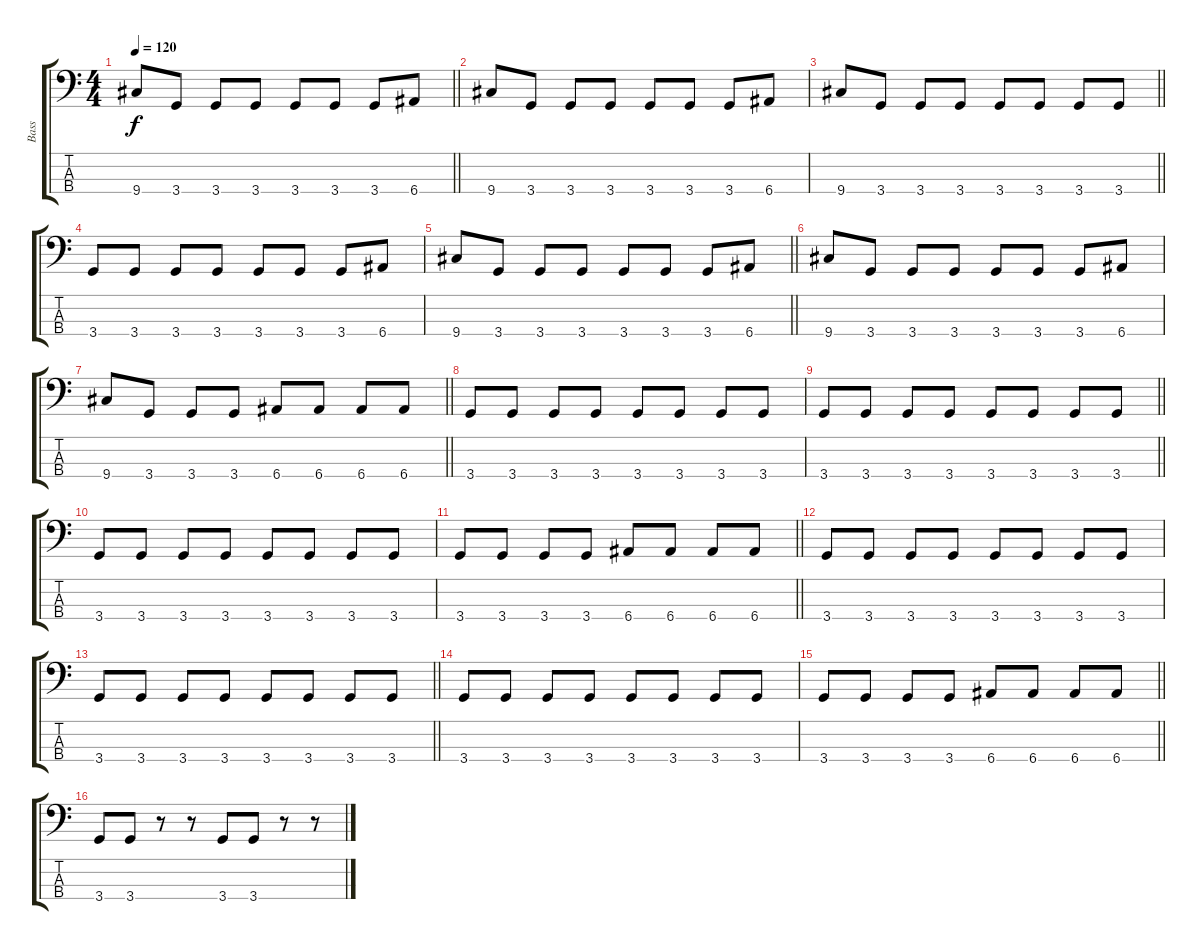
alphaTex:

\track ("Bass" "Bass") {instrument electricbassfinger}
\staff {score tabs}
\tuning (G2 D2 A1 E1) {hide}
\ts (4 4)
\tempo 120
\clef f4
\barLineRight lightlight
\ks c
9.4.8{dy f} 3.4.8 3.4.8 3.4.8 3.4.8 3.4.8 3.4.8 6.4.8 |
9.4.8 3.4.8 3.4.8 3.4.8 3.4.8 3.4.8 3.4.8 6.4.8 |
\barLineRight lightlight
9.4.8 3.4.8 3.4.8 3.4.8 3.4.8 3.4.8 3.4.8 3.4.8 |
3.4.8 3.4.8 3.4.8 3.4.8 3.4.8 3.4.8 3.4.8 6.4.8 |
\barLineRight lightlight
9.4.8 3.4.8 3.4.8 3.4.8 3.4.8 3.4.8 3.4.8 6.4.8 |
9.4.8 3.4.8 3.4.8 3.4.8 3.4.8 3.4.8 3.4.8 6.4.8 |
\barLineRight lightlight
9.4.8 3.4.8 3.4.8 3.4.8 6.4.8 6.4.8 6.4.8 6.4.8 |
3.4.8 3.4.8 3.4.8 3.4.8 3.4.8 3.4.8 3.4.8 3.4.8 |
\barLineRight lightlight
3.4.8 3.4.8 3.4.8 3.4.8 3.4.8 3.4.8 3.4.8 3.4.8 |
3.4.8 3.4.8 3.4.8 3.4.8 3.4.8 3.4.8 3.4.8 3.4.8 |
\barLineRight lightlight
3.4.8 3.4.8 3.4.8 3.4.8 6.4.8 6.4.8 6.4.8 6.4.8 |
3.4.8 3.4.8 3.4.8 3.4.8 3.4.8 3.4.8 3.4.8 3.4.8 |
\barLineRight lightlight
3.4.8 3.4.8 3.4.8 3.4.8 3.4.8 3.4.8 3.4.8 3.4.8 |
3.4.8 3.4.8 3.4.8 3.4.8 3.4.8 3.4.8 3.4.8 3.4.8 |
\barLineRight lightlight
3.4.8 3.4.8 3.4.8 3.4.8 6.4.8 6.4.8 6.4.8 6.4.8 |
3.4.8 3.4.8 r.8 r.8 3.4.8 3.4.8 r.8 r.8
